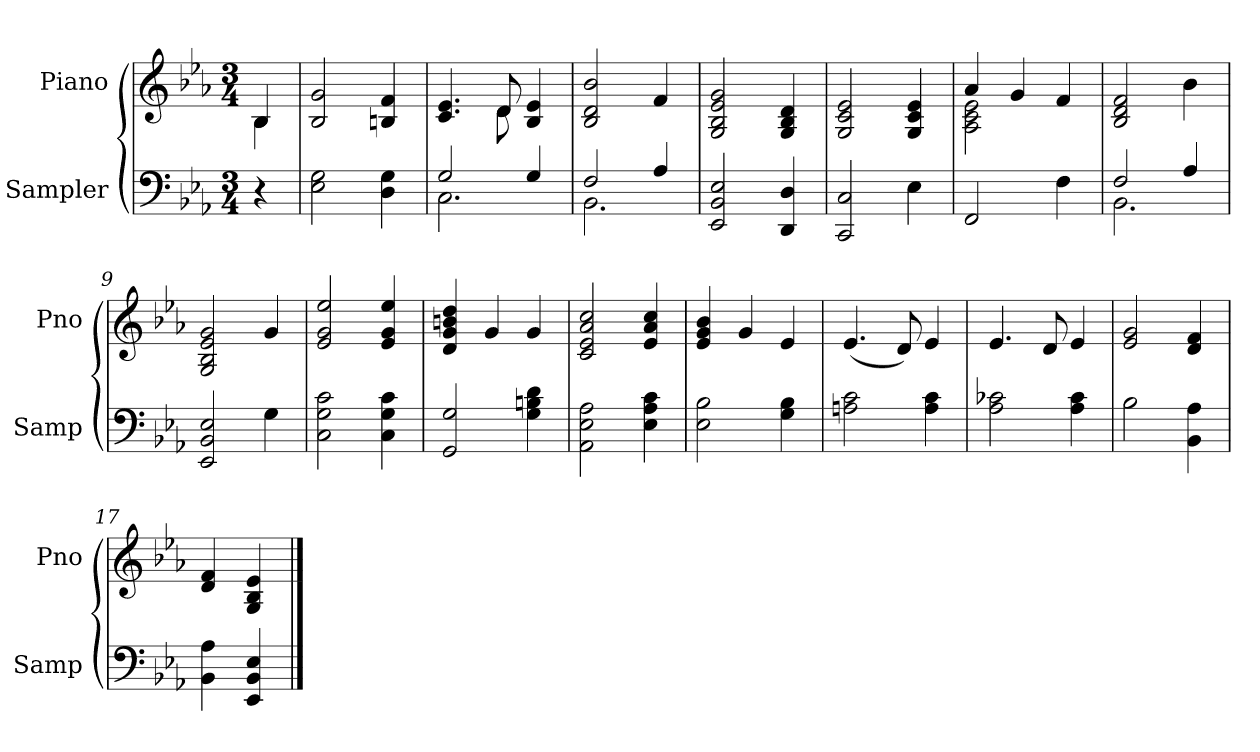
**kern	**kern
*part2	*part1
*staff2	*staff1
*I"Sampler	*I"Piano
*I'Samp	*I'Pno
*clefF4	*clefG2
*k[b-e-a-]	*k[b-e-a-]
*E-:	*E-:
*M3/4	*M3/4
=1	=1
*	*^
4r	4B-/	4B-
*	*v	*v
=2	=2
2E- 2G	2B- 2g
4D 4G	4Bn 4f
=3	=3
*^	*^
2G/	2.C	4.c 4.e-	4.ryy
.	.	8d/	8d
4G/	.	4B- 4e-	4ryy
*	*	*v	*v
=4	=4	=4
2F/	2.BB-	2B- 2d 2b-
4A-/	.	4f
*v	*v	*
=5	=5
2EE- 2BB- 2E-	2G 2B- 2e- 2g
4DD 4D	4G 4B- 4d
=6	=6
2CC 2C	2G 2c 2e-
4E-	4G 4c 4e-
=7	=7
*	*^
2FF	4a-/	2A- 2c 2e-
.	4g/	.
4F	4f	4ryy
*	*v	*v
=8	=8
*^	*
2F/	2.BB-	2B- 2d 2f
4A-	.	4b-
*v	*v	*
=9	=9
2EE- 2BB- 2E-	2G 2B- 2e- 2g
4G	4g
=10	=10
2C 2G 2c	2e- 2g 2ee-
4C 4G 4c	4e- 4g 4ee-
=11	=11
2GG 2G	4d 4g 4bn 4dd
.	4g
4G 4Bn 4d	4g
=12	=12
2AA- 2E- 2A-	2c 2e- 2a- 2cc
4E- 4A- 4c	4e- 4a- 4cc
=13	=13
2E- 2B-	4e- 4g 4b-
.	4g
4G 4B-	4e-
=14	=14
2An 2c	(4.e-
.	8d)
4A 4c	4e-
=15	=15
2A- 2c-X	4.e-
.	8d
4A- 4c-	4e-
=16	=16
2B-	2e- 2g
4BB- 4A-	4d 4f
=17	=17
4BB- 4A-	4d 4f
4EE- 4BB- 4E-	4G 4B- 4e-
==	==
*-	*-
